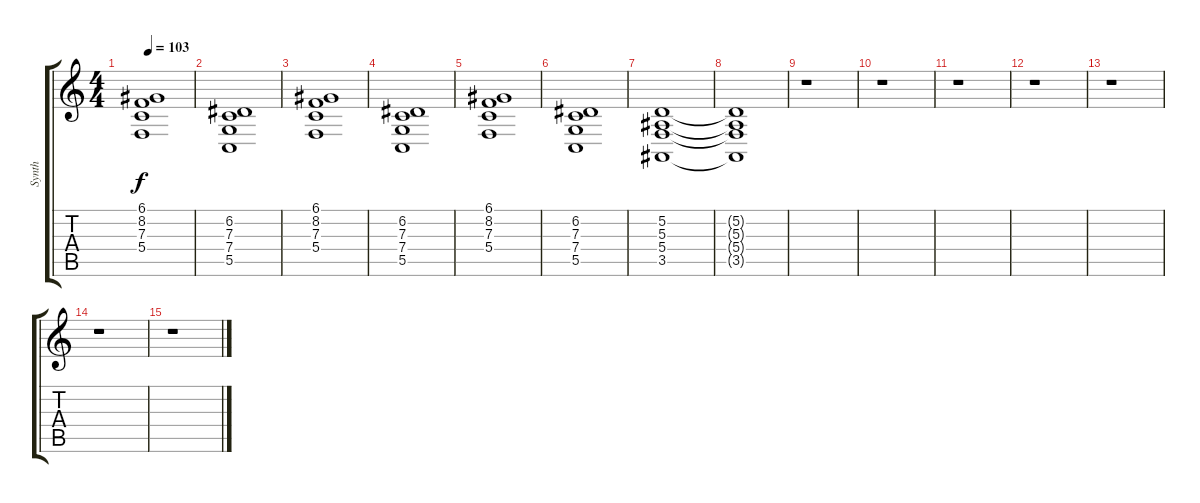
\track ("Synth" "Synth") {instrument choiraahs}
\staff {score tabs}
\tuning (D4 A3 F3 C3 G2 D2) {hide}
\ts (4 4)
\tempo 103
\clef g2
\ks c
(6.1 8.2 7.3 5.4).1{dy f} |
(6.2 7.3 7.4 5.5).1 |
(6.1 8.2 7.3 5.4).1 |
(6.2 7.3 7.4 5.5).1 |
(6.1 8.2 7.3 5.4).1 |
(6.2 7.3 7.4 5.5).1 |
(5.2 5.3 5.4 3.5).1 |
(5.2{t} 5.3{t} 5.4{t} 3.5{t}).1 |
r.1 |
r.1 |
r.1 |
r.1 |
r.1 |
r.1 |
r.1
